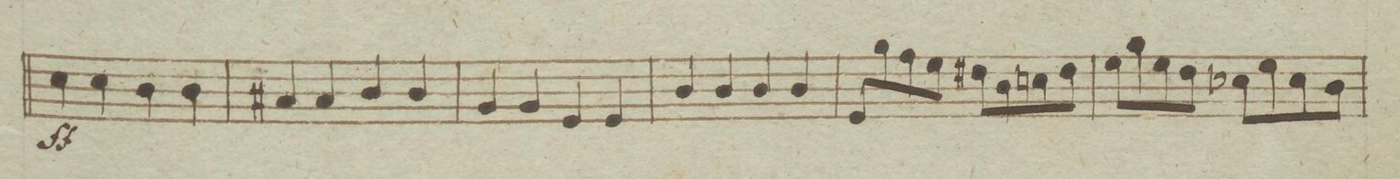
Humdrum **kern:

**kern	**dynam
*I"Violon e Violoncello	*
*clefF4	*
*k[b-e-]	*
*met(c|)	*
*M2/2	*
4E-\	ff
4E-\	.
4D\	.
4D\	.
=35	=35
4C#X/	.
4C#/	.
4D/	.
4D/	.
=36	=36
4BB-/	.
4BB-/	.
4GG/	.
4GG/	.
=37	=37
4D/	.
4D/	.
4D/	.
4D/	.
=38	=38
8GG/L	.
8B-\	.
8A\	.
8G\J	.
8F#X\L	.
8D\	.
8En\	.
8F#\J	.
=39	=39
8G\L	.
8B-\	.
8G\	.
8F\J	.
8E-X\L	.
8G\	.
8E-\	.
8D\J	.
=40	=40
*-	*-
